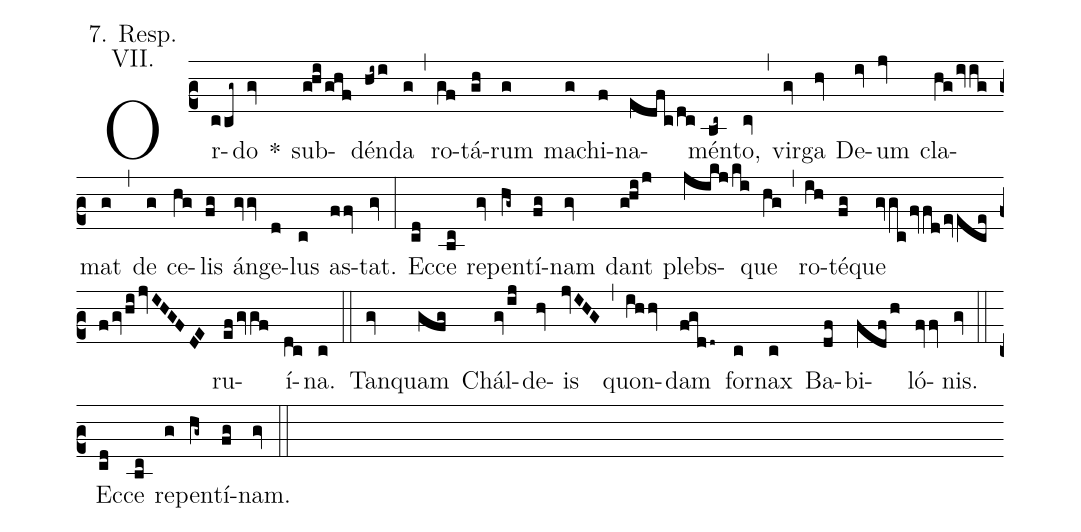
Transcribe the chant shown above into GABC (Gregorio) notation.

annotation: 7. Resp.;
annotation: VII.;
%%
(c2)
Or(ccg~)do(gv) *() sub(ghighf)dén(hi~i)da(g) (,)
ro(gf)tá(gh)rum(g) ma(g)chi(f)na(edfcdc)mén(bc~)to,(cv) (,)
vir(gv)ga(hv) De(iv)um(jv) cla(hgivig)mat(g) (,)
de(g) ce(hg)lis(fg) án(gvgv)ge(d)lus(c) as(ffv)tat.(gv) (:)
Ec(cd)ce(bc) re(gv)pen(hg~)tí(fg)nam(gv) dant(ghij) plebs(jikjki)que(hg) (,)
ro(ih)té(fg)que(gvgcfvfdevecefgvhijvIHGFDE) ru(efgvgf)í(dc)na.(c) (::)

Tan(gv)quam(gfg) Chál(gvij)de(hv)is(jvIHG) (,)
quon(ihhv)dam(fgdd~) for(c)nax(c) Ba(df)bi(fdfh)ló(fvfv)nis.(gv) (::)

Ec(cd)ce(bc) re(g)pen(hg~)tí(fg)nam.(gv) (::)
